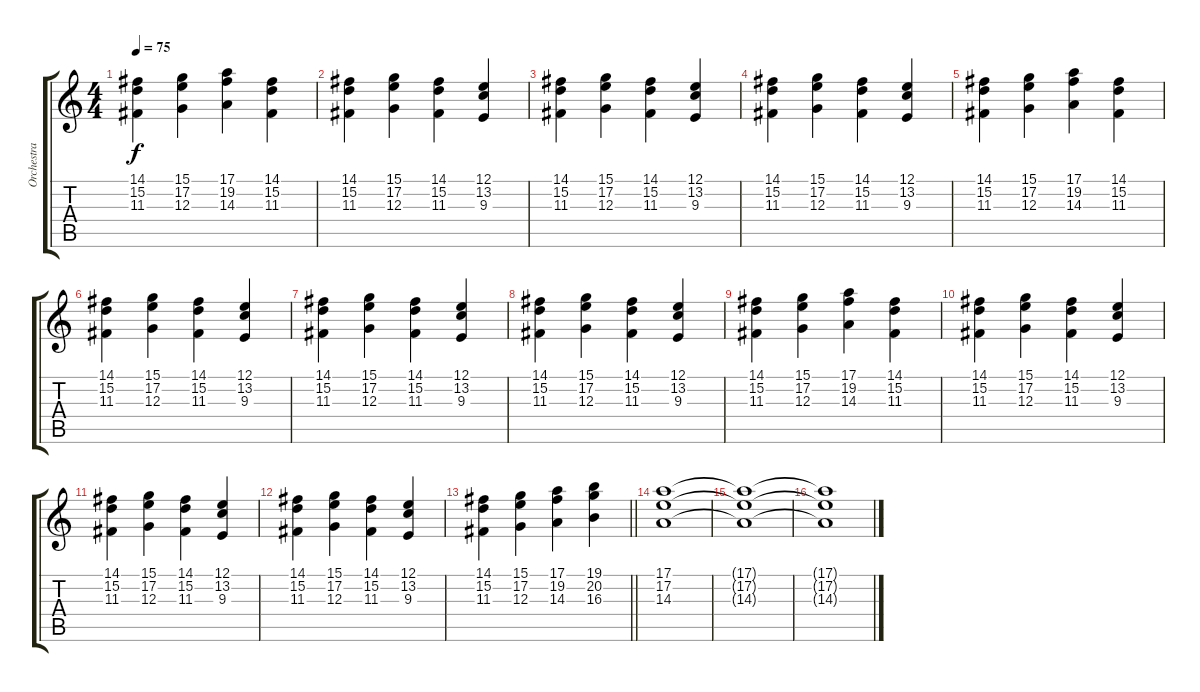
\track ("Orchestra" "Orchestra") {instrument stringensemble2}
\staff {score tabs}
\tuning (E4 B3 G3 D3 A2 E2) {hide}
\ts (4 4)
\tempo 75
\clef g2
\ks c
(14.1 15.2 11.3).4{dy f} (15.1 17.2 12.3).4 (17.1 19.2 14.3).4 (14.1 15.2 11.3).4 |
(14.1 15.2 11.3).4 (15.1 17.2 12.3).4 (14.1 15.2 11.3).4 (12.1 13.2 9.3).4 |
(14.1 15.2 11.3).4 (15.1 17.2 12.3).4 (14.1 15.2 11.3).4 (12.1 13.2 9.3).4 |
(14.1 15.2 11.3).4 (15.1 17.2 12.3).4 (14.1 15.2 11.3).4 (12.1 13.2 9.3).4 |
(14.1 15.2 11.3).4 (15.1 17.2 12.3).4 (17.1 19.2 14.3).4 (14.1 15.2 11.3).4 |
(14.1 15.2 11.3).4 (15.1 17.2 12.3).4 (14.1 15.2 11.3).4 (12.1 13.2 9.3).4 |
(14.1 15.2 11.3).4 (15.1 17.2 12.3).4 (14.1 15.2 11.3).4 (12.1 13.2 9.3).4 |
(14.1 15.2 11.3).4 (15.1 17.2 12.3).4 (14.1 15.2 11.3).4 (12.1 13.2 9.3).4 |
(14.1 15.2 11.3).4 (15.1 17.2 12.3).4 (17.1 19.2 14.3).4 (14.1 15.2 11.3).4 |
(14.1 15.2 11.3).4 (15.1 17.2 12.3).4 (14.1 15.2 11.3).4 (12.1 13.2 9.3).4 |
(14.1 15.2 11.3).4 (15.1 17.2 12.3).4 (14.1 15.2 11.3).4 (12.1 13.2 9.3).4 |
(14.1 15.2 11.3).4 (15.1 17.2 12.3).4 (14.1 15.2 11.3).4 (12.1 13.2 9.3).4 |
\barLineRight lightlight
(14.1 15.2 11.3).4 (15.1 17.2 12.3).4 (17.1 19.2 14.3).4 (19.1 20.2 16.3).4 |
\section ("" "")
(17.1 17.2 14.3).1 |
(17.1{t} 17.2{t} 14.3{t}).1 |
(17.1{t} 17.2{t} 14.3{t}).1
